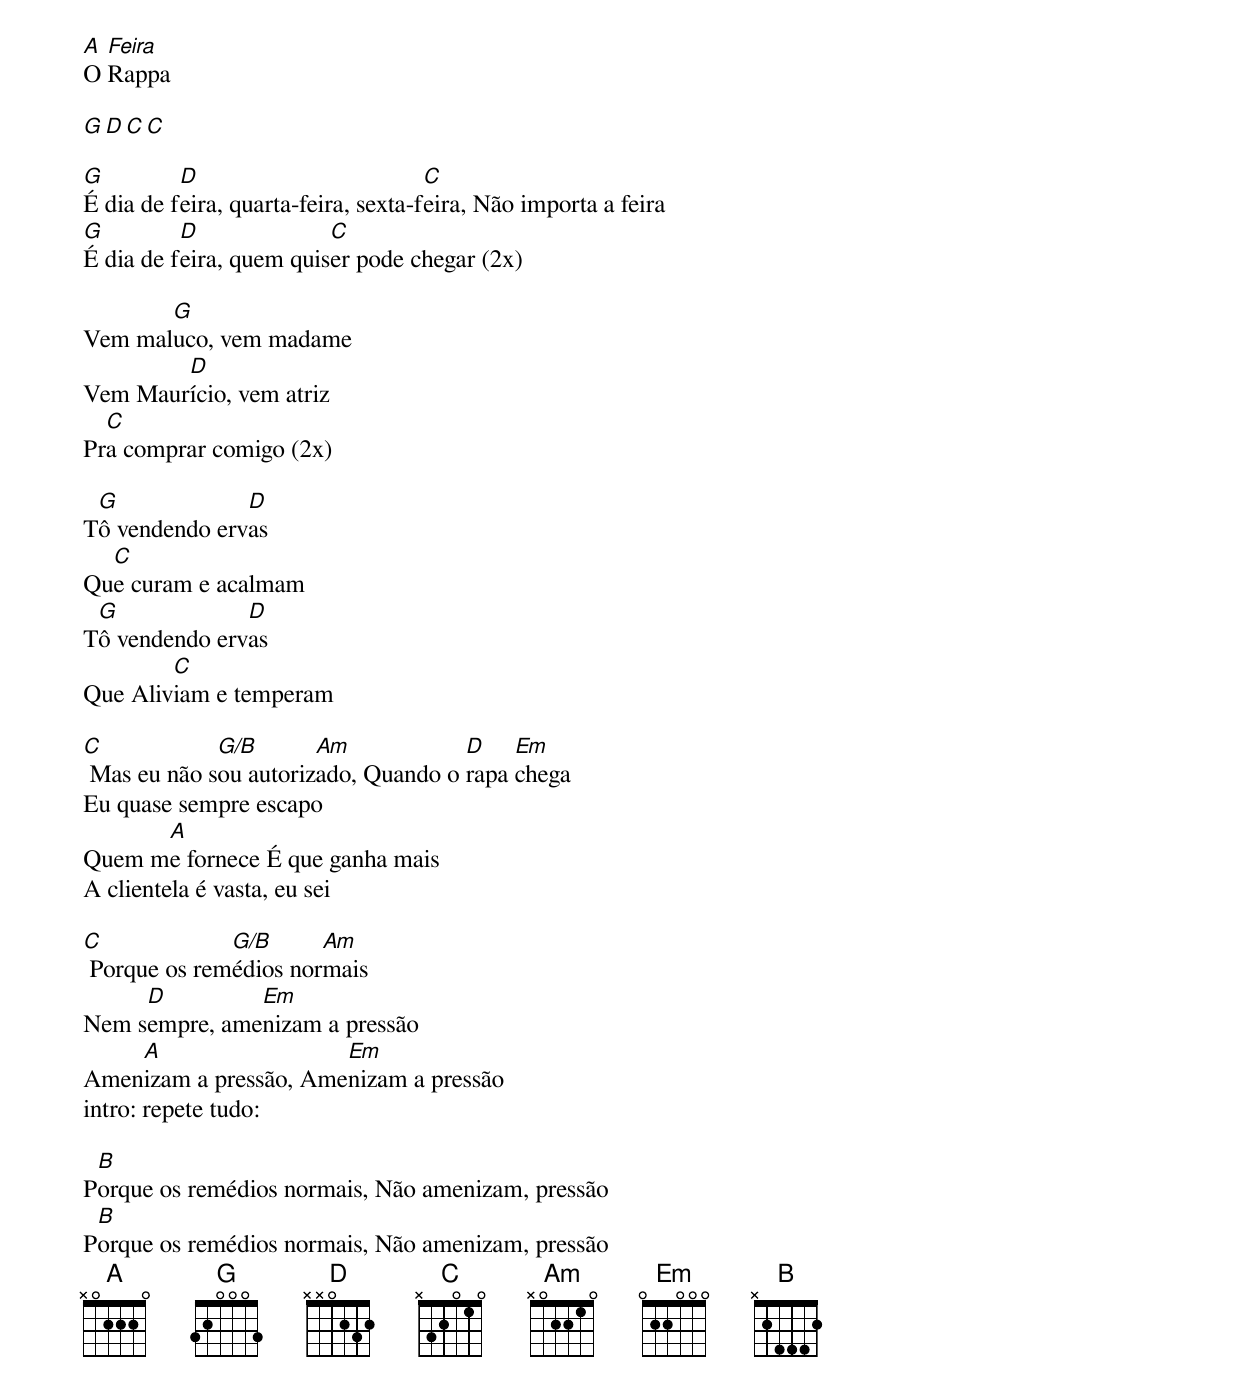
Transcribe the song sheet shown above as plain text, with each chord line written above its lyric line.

A Feira
O Rappa

G  D  C  C

G         D                          C
É dia de feira, quarta-feira, sexta-feira, Não importa a feira
G         D              C
É dia de feira, quem quiser pode chegar (2x)

       G
Vem maluco, vem madame
        D
Vem Maurício, vem atriz
  C
Pra comprar comigo (2x)

 G             D
Tô vendendo ervas
  C
Que curam e acalmam
 G             D
Tô vendendo ervas
        C
Que Aliviam e temperam

C            G/B       Am            D    Em
 Mas eu não sou autorizado, Quando o rapa chega
Eu quase sempre escapo
      A
Quem me fornece É que ganha mais
A clientela é vasta, eu sei

C             G/B      Am
 Porque os remédios normais
     D         Em
Nem sempre, amenizam a pressão
    A                  Em
Amenizam a pressão, Amenizam a pressão
intro: repete tudo:

 B
Porque os remédios normais, Não amenizam, pressão
 B
Porque os remédios normais, Não amenizam, pressão
